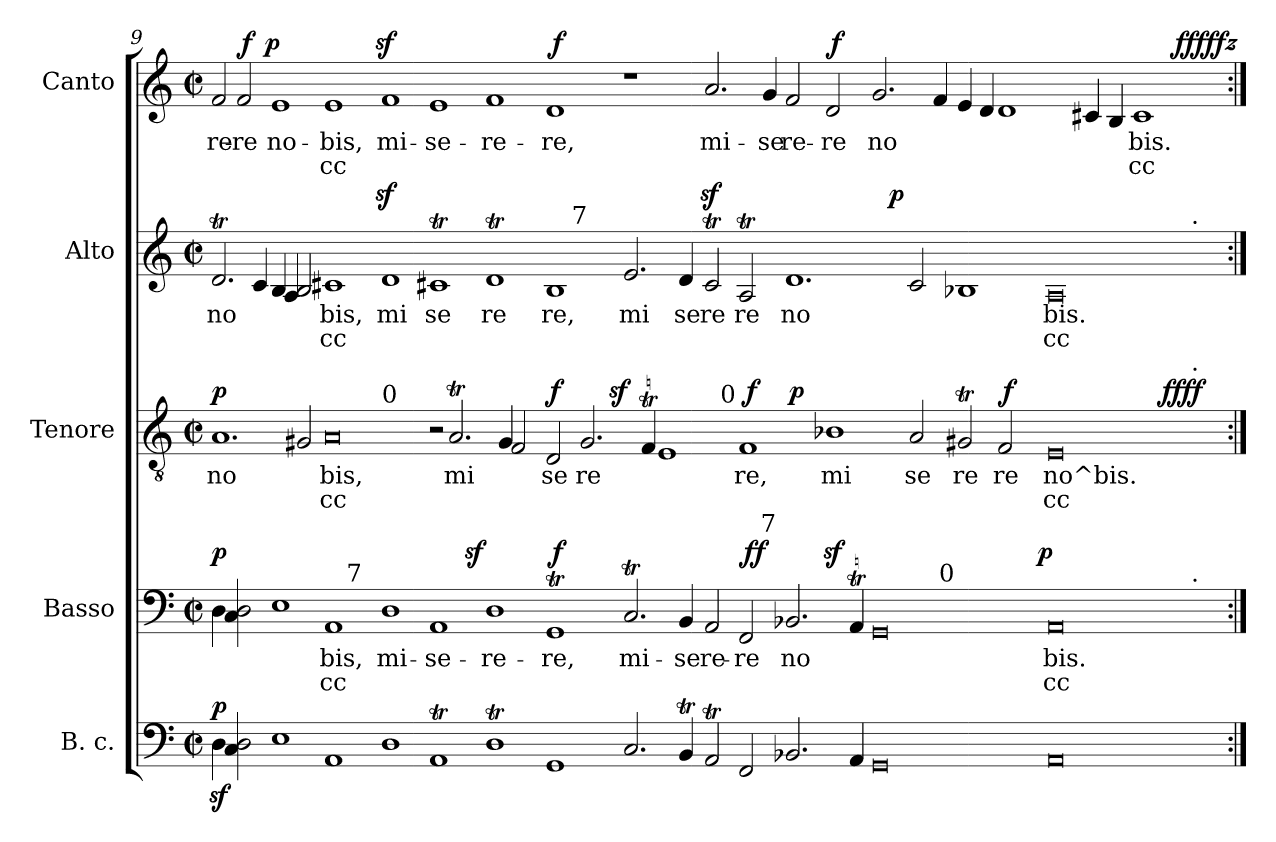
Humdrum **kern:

**kern	**dynam	**kern	**text	**text	**dynam	**kern	**text	**text	**dynam	**kern	**text	**text	**dynam	**kern	**text	**text	**dynam
*part5	*part5	*part4	*part4	*part4	*part4	*part3	*part3	*part3	*part3	*part2	*part2	*part2	*part2	*part1	*part1	*part1	*part1
*staff5	*staff5	*staff4	*staff4	*staff4	*staff4	*staff3	*staff3	*staff3	*staff3	*staff2	*staff2	*staff2	*staff2	*staff1	*staff1	*staff1	*staff1
*I"B. c.	*	*I"Basso	*	*	*	*I"Tenore	*	*	*	*I"Alto	*	*	*	*I"Canto	*	*	*
!!LO:PB:g=z
*clefF4	*	*clefF4	*	*	*	*clefGv2	*	*	*	*clefG2	*	*	*	*clefG2	*	*	*
*k[]	*	*k[]	*	*	*	*k[]	*	*	*	*k[]	*	*	*	*k[]	*	*	*
*C:	*	*C:	*	*	*	*C:	*	*	*	*C:	*	*	*	*C:	*	*	*
*M2/2	*	*M2/2	*	*	*	*M2/2	*	*	*	*M2/2	*	*	*	*M2/2	*	*	*
*met(c|)	*	*met(c|)	*	*	*	*met(c|)	*	*	*	*met(c|)	*	*	*	*met(c|)	*	*	*
=9	=9	=9	=9	=9	=9	=9	=9	=9	=9	=9	=9	=9	=9	=9	=9	=9	=9
!	!LO:DY:a	!	!LO:LY:b:cj	!LO:LY:b:cj	!LO:DY:a	!	!LO:LY:b:rj	!LO:LY:b:rj	!LO:DY:a	!	!LO:LY:b:rj	!LO:LY:b:rj	!	!	!LO:LY:b:cj	!LO:LY:b:cj	!
*	*	*^	*	*	*	*^	*	*	*	*^	*	*	*	*^	*	*	*
*	*	*	*^	*	*	*	*	*^	*	*	*	*	*^	*	*	*	*	*^	*	*	*
*	*	*	*	*^	*	*	*	*	*	*^	*	*	*	*	*	*^	*	*	*	*	*	*^	*	*	*
*	*	*	*	*	*^	*	*	*	*	*	*	*^	*	*	*	*	*	*	*^	*	*	*	*	*	*	*^	*	*	*
*	*	*	*	*	*	*^	*	*	*	*	*	*	*	*^	*	*	*	*	*	*	*	*^	*	*	*	*	*	*	*	*^	*	*	*
*	*	*	*	*	*	*	*^	*	*	*	*	*	*	*	*	*^	*	*	*	*	*	*	*	*	*	*	*	*	*	*	*	*	*	*^	*	*	*
*	*	*	*	*	*	*	*	*^	*	*	*	*	*	*	*	*	*	*^	*	*	*	*	*	*	*	*	*	*	*	*	*	*	*	*	*	*	*	*	*	*
*	*	*	*	*	*	*	*	*	*^	*	*	*	*	*	*	*	*	*	*	*^	*	*	*	*	*	*	*	*	*	*	*	*	*	*	*	*	*	*	*	*	*	*
*	*	*	*	*	*	*	*	*	*	*^	*	*	*	*	*	*	*	*	*	*	*	*	*	*	*	*	*	*	*	*	*	*	*	*	*	*	*	*	*	*	*	*	*	*
4Dz>\	p	4D\	1ryy	1ryy	1ryy	1ryy	1ryy	1ryy	1ryy	1ryy	1ryy	-	-	p	1.A	1ryy	1ryy	1ryy	1ryy	1ryy	1ryy	1ryy	1ryy	no	.	p	2.dT>/	1ryy	1ryy	1ryy	1ryy	1ryy	no	.	.	2f/	2ryy	2ryy	1ryy	1ryy	1ryy	1ryy	re-	-	.
!	!	!	!	!	!	!	!	!	!	!	!	!LO:LY:b:cj	!LO:LY:b:cj	!	!	!	!	!	!	!	!	!	!	!	!	!	!	!	!	!	!	!	!	!	!	!	!	!	!	!	!	!	!	!	!
4C/	.	4C/	.	.	.	.	.	.	.	.	.	-	-	.	.	.	.	.	.	.	.	.	.	.	.	.	.	.	.	.	.	.	.	.	.	.	.	.	.	.	.	.	.	.	.
!	!	!	!	!	!	!	!	!	!	!	!	!LO:LY:b:cj	!LO:LY:b:cj	!	!	!	!	!	!	!	!	!	!	!	!	!	!	!	!	!	!	!	!	!	!	!	!	!	!	!	!	!	!LO:LY:b:cj	!LO:LY:b:cj	!
2D\	.	2D\	.	.	.	.	.	.	.	.	.	-	-	.	.	.	.	.	.	.	.	.	.	.	.	.	.	.	.	.	.	.	.	.	.	2f/	16ryy	4ryy	.	.	.	.	re	.	.
!	!	!	!	!	!	!	!	!	!	!	!	!	!	!	!	!	!	!	!	!	!	!	!	!	!	!	!	!	!	!	!	!	!	!	!	!	!	!	!	!	!	!	!	!	!LO:DY:b
.	.	.	.	.	.	.	.	.	.	.	.	.	.	.	.	.	.	.	.	.	.	.	.	.	.	.	.	.	.	.	.	.	.	.	.	.	1ryy	.	.	.	.	.	.	.	f
!	!	!	!	!	!	!	!	!	!	!	!	!	!	!	!	!	!	!	!	!	!	!	!	!	!	!	!	!	!	!	!	!	!LO:LY:b:rj	!LO:LY:b:rj	!	!	!	!	!	!	!	!	!	!	!
.	.	.	.	.	.	.	.	.	.	.	.	.	.	.	.	.	.	.	.	.	.	.	.	.	.	.	4c/	.	.	.	.	.	.	.	.	.	.	8ryy	.	.	.	.	.	.	.
.	.	.	.	.	.	.	.	.	.	.	.	.	.	.	.	.	.	.	.	.	.	.	.	.	.	.	.	.	.	.	.	.	.	.	.	.	.	32ryy	.	.	.	.	.	.	.
!	!	!	!	!	!	!	!	!	!	!	!	!	!	!	!	!	!	!	!	!	!	!	!	!	!	!	!	!	!	!	!	!	!	!	!	!	!	!	!	!	!	!	!	!	!LO:DY:b
.	.	.	.	.	.	.	.	.	.	.	.	.	.	.	.	.	.	.	.	.	.	.	.	.	.	.	.	.	.	.	.	.	.	.	.	.	.	1ryy	.	.	.	.	.	.	p
!	!	!	!	!	!	!	!	!	!	!	!	!LO:LY:b:cj	!LO:LY:b:cj	!	!	!	!	!	!	!	!	!	!	!	!	!	!	!	!	!	!	!	!LO:LY:b:rj	!LO:LY:b:rj	!	!	!	!	!	!	!	!	!LO:LY:b:cj	!LO:LY:b:cj	!
1E	.	1E	1ryy	1ryy	1ryy	1ryy	1ryy	1ryy	1ryy	1ryy	1ryy	-	-	.	.	1ryy	1ryy	1ryy	1ryy	1ryy	1ryy	1ryy	1ryy	.	.	.	4B/	1ryy	1ryy	1ryy	1ryy	1ryy	.	.	.	1e	.	.	1ryy	1ryy	1ryy	1ryy	no-	-	.
!	!	!	!	!	!	!	!	!	!	!	!	!	!	!	!	!	!	!	!	!	!	!	!	!	!	!	!	!	!	!	!	!	!LO:LY:b:rj	!LO:LY:b:rj	!	!	!	!	!	!	!	!	!	!	!
.	.	.	.	.	.	.	.	.	.	.	.	.	.	.	.	.	.	.	.	.	.	.	.	.	.	.	4A/	.	.	.	.	.	.	.	.	.	.	.	.	.	.	.	.	.	.
!	!	!	!	!	!	!	!	!	!	!	!	!	!	!	!	!	!	!	!	!	!	!	!	!LO:LY:b:rj	!LO:LY:b:rj	!	!	!	!	!	!	!	!LO:LY:b:rj	!LO:LY:b:rj	!	!	!	!	!	!	!	!	!	!	!
.	.	.	.	.	.	.	.	.	.	.	.	.	.	.	2G#X/	.	.	.	.	.	.	.	.	.	.	.	2B/	.	.	.	.	.	.	.	.	.	.	.	.	.	.	.	.	.	.
.	.	.	.	.	.	.	.	.	.	.	.	.	.	.	.	.	.	.	.	.	.	.	.	.	.	.	.	.	.	.	.	.	.	.	.	.	1ryy	.	.	.	.	.	.	.	.
.	.	.	.	.	.	.	.	.	.	.	.	.	.	.	.	.	.	.	.	.	.	.	.	.	.	.	.	.	.	.	.	.	.	.	.	.	.	1ryy	.	.	.	.	.	.	.
!	!	!	!	!	!	!	!	!	!	!	!	!LO:LY:b:cj	!LO:LY:b:cj	!	!	!	!	!	!	!	!	!	!	!LO:LY:b:rj	!LO:LY:b:rj	!	!	!	!	!	!	!	!LO:LY:b:rj	!LO:LY:b:rj	!	!	!	!	!	!	!	!	!LO:LY:b:cj	!LO:LY:b:cj	!
1AA	.	1AA	1ryy	1ryy	1ryy	1ryy	1ryy	2ryy	1ryy	1ryy	1ryy	bis,	cc	.	0A	1ryy	1ryy	1ryy	1ryy	1ryy	1ryy	1ryy	1ryy	bis,	cc	.	1c#X	2ryy	1ryy	1ryy	1ryy	1ryy	bis,	cc	.	1e	.	.	2ryy	1ryy	1ryy	1ryy	bis,	cc	.
.	.	.	.	.	.	.	.	64ryy	.	.	.	.	.	.	.	.	.	.	.	.	.	.	.	.	.	.	.	4ryy	.	.	.	.	.	.	.	.	.	.	4ryy	.	.	.	.	.	.
!	!	!	!	!	!	!	!	!LO:TX:a:t=7	!	!	!	!	!	!	!	!	!	!	!	!	!	!	!	!	!	!	!	!	!	!	!	!	!	!	!	!	!	!	!	!	!	!	!	!	!
.	.	.	.	.	.	.	.	1ryy	.	.	.	.	.	.	.	.	.	.	.	.	.	.	.	.	.	.	.	.	.	.	.	.	.	.	.	.	.	.	.	.	.	.	.	.	.
.	.	.	.	.	.	.	.	.	.	.	.	.	.	.	.	.	.	.	.	.	.	.	.	.	.	.	.	.	.	.	.	.	.	.	.	.	1ryy	.	.	.	.	.	.	.	.
.	.	.	.	.	.	.	.	.	.	.	.	.	.	.	.	.	.	.	.	.	.	.	.	.	.	.	.	8ryy	.	.	.	.	.	.	.	.	.	.	8ryy	.	.	.	.	.	.
.	.	.	.	.	.	.	.	.	.	.	.	.	.	.	.	.	.	.	.	.	.	.	.	.	.	.	.	32.ryy	.	.	.	.	.	.	.	.	.	.	32.ryy	.	.	.	.	.	.
.	.	.	.	.	.	.	.	.	.	.	.	.	.	.	.	.	.	.	.	.	.	.	.	.	.	.	.	.	.	.	.	.	.	.	.	.	.	1ryy	.	.	.	.	.	.	.
!	!	!	!	!	!	!	!	!	!	!	!	!	!	!	!	!	!	!	!	!	!	!	!	!	!	!	!	!	!	!	!	!	!	!	!LO:DY:b	!	!	!	!	!	!	!	!	!	!LO:DY:b
.	.	.	.	.	.	.	.	.	.	.	.	.	.	.	.	.	.	.	.	.	.	.	.	.	.	.	.	1ryy	.	.	.	.	.	.	sf	.	.	.	1ryy	.	.	.	.	.	sf
!	!	!	!	!	!	!	!	!	!	!	!	!	!	!	!	!LO:TX:a:t=0	!	!	!	!	!	!	!	!	!	!	!	!	!	!	!	!	!	!	!	!	!	!	!	!	!	!	!	!	!
!	!	!	!	!	!	!	!	!	!	!	!	!LO:LY:b:cj	!LO:LY:b:cj	!	!	!	!	!	!	!	!	!	!	!	!	!	!	!	!	!	!	!	!LO:LY:b:rj	!LO:LY:b:rj	!	!	!	!	!	!	!	!	!LO:LY:b:cj	!LO:LY:b:cj	!
1D>	.	1D	1ryy	1ryy	1ryy	1ryy	1ryy	.	1ryy	1ryy	1ryy	mi-	-	.	.	1ryy	1ryy	1ryy	1ryy	1ryy	1ryy	1ryy	1ryy	.	.	.	1d>	.	1ryy	1ryy	1ryy	1ryy	mi	.	.	1f	.	.	.	1ryy	1ryy	1ryy	mi-	-	.
.	.	.	.	.	.	.	.	1ryy	.	.	.	.	.	.	.	.	.	.	.	.	.	.	.	.	.	.	.	.	.	.	.	.	.	.	.	.	.	.	.	.	.	.	.	.	.
.	.	.	.	.	.	.	.	.	.	.	.	.	.	.	.	.	.	.	.	.	.	.	.	.	.	.	.	.	.	.	.	.	.	.	.	.	1ryy	.	.	.	.	.	.	.	.
.	.	.	.	.	.	.	.	.	.	.	.	.	.	.	.	.	.	.	.	.	.	.	.	.	.	.	.	.	.	.	.	.	.	.	.	.	.	1ryy	.	.	.	.	.	.	.
.	.	.	.	.	.	.	.	.	.	.	.	.	.	.	.	.	.	.	.	.	.	.	.	.	.	.	.	1ryy	.	.	.	.	.	.	.	.	.	.	1ryy	.	.	.	.	.	.
!	!	!	!	!	!	!	!	!	!	!	!	!LO:LY:b:cj	!LO:LY:b:cj	!	!	!	!	!	!	!	!	!	!	!	!	!	!	!	!	!	!	!	!LO:LY:b:rj	!LO:LY:b:rj	!	!	!	!	!	!	!	!	!LO:LY:b:cj	!LO:LY:b:cj	!
1AAT	.	1AA	2ryy	1ryy	1ryy	1ryy	1ryy	.	1ryy	1ryy	1ryy	se-	-	.	2r	1ryy	1ryy	1ryy	1ryy	1ryy	1ryy	1ryy	1ryy	.	.	.	1c#Xt	.	1ryy	1ryy	1ryy	1ryy	se	.	.	1e	.	.	.	1ryy	1ryy	1ryy	se-	-	.
!	!	!	!	!	!	!	!	!	!	!	!	!	!	!	!	!	!	!	!	!	!	!	!	!LO:LY:b:rj	!LO:LY:b:rj	!	!	!	!	!	!	!	!	!	!	!	!	!	!	!	!	!	!	!	!
.	.	.	8ryy	.	.	.	.	.	.	.	.	.	.	.	2.AT/	.	.	.	.	.	.	.	.	mi	.	.	.	.	.	.	.	.	.	.	.	.	.	.	.	.	.	.	.	.	.
.	.	.	.	.	.	.	.	1ryy	.	.	.	.	.	.	.	.	.	.	.	.	.	.	.	.	.	.	.	.	.	.	.	.	.	.	.	.	.	.	.	.	.	.	.	.	.
.	.	.	.	.	.	.	.	.	.	.	.	.	.	.	.	.	.	.	.	.	.	.	.	.	.	.	.	.	.	.	.	.	.	.	.	.	1ryy	.	.	.	.	.	.	.	.
.	.	.	32ryy	.	.	.	.	.	.	.	.	.	.	.	.	.	.	.	.	.	.	.	.	.	.	.	.	.	.	.	.	.	.	.	.	.	.	.	.	.	.	.	.	.	.
!	!	!	!	!	!	!	!	!	!	!	!	!	!	!LO:DY:a	!	!	!	!	!	!	!	!	!	!	!	!	!	!	!	!	!	!	!	!	!	!	!	!	!	!	!	!	!	!	!
.	.	.	1ryy	.	.	.	.	.	.	.	.	.	.	sf	.	.	.	.	.	.	.	.	.	.	.	.	.	.	.	.	.	.	.	.	.	.	.	.	.	.	.	.	.	.	.
.	.	.	.	.	.	.	.	.	.	.	.	.	.	.	.	.	.	.	.	.	.	.	.	.	.	.	.	.	.	.	.	.	.	.	.	.	.	1ryy	.	.	.	.	.	.	.
.	.	.	.	.	.	.	.	.	.	.	.	.	.	.	.	.	.	.	.	.	.	.	.	.	.	.	.	1ryy	.	.	.	.	.	.	.	.	.	.	1ryy	.	.	.	.	.	.
!	!	!	!	!	!	!	!	!	!	!	!	!LO:LY:b:cj	!LO:LY:b:cj	!	!	!	!	!	!	!	!	!	!	!	!	!	!	!	!	!	!	!	!LO:LY:b:rj	!LO:LY:b:rj	!	!	!	!	!	!	!	!	!LO:LY:b:cj	!LO:LY:b:cj	!
1DT>	.	1D>	.	1ryy	1ryy	1ryy	1ryy	.	1ryy	1ryy	1ryy	re-	-	.	.	1ryy	1ryy	1ryy	1ryy	1ryy	1ryy	1ryy	1ryy	.	.	.	1dT>	.	1ryy	1ryy	1ryy	1ryy	re	.	.	1f	.	.	.	1ryy	1ryy	1ryy	re-	-	.
!	!	!	!	!	!	!	!	!	!	!	!	!	!	!	!	!	!	!	!	!	!	!	!	!LO:LY:b:rj	!LO:LY:b:rj	!	!	!	!	!	!	!	!	!	!	!	!	!	!	!	!	!	!	!	!
.	.	.	.	.	.	.	.	.	.	.	.	.	.	.	4G#>/	.	.	.	.	.	.	.	.	.	.	.	.	.	.	.	.	.	.	.	.	.	.	.	.	.	.	.	.	.	.
!	!	!	!	!	!	!	!	!	!	!	!	!	!	!	!	!	!	!	!	!	!	!	!	!LO:LY:b:rj	!LO:LY:b:rj	!	!	!	!	!	!	!	!	!	!	!	!	!	!	!	!	!	!	!	!
.	.	.	.	.	.	.	.	.	.	.	.	.	.	.	2F/	.	.	.	.	.	.	.	.	.	.	.	.	.	.	.	.	.	.	.	.	.	.	.	.	.	.	.	.	.	.
.	.	.	.	.	.	.	.	1ryy	.	.	.	.	.	.	.	.	.	.	.	.	.	.	.	.	.	.	.	.	.	.	.	.	.	.	.	.	.	.	.	.	.	.	.	.	.
.	.	.	.	.	.	.	.	.	.	.	.	.	.	.	.	.	.	.	.	.	.	.	.	.	.	.	.	.	.	.	.	.	.	.	.	.	1ryy	.	.	.	.	.	.	.	.
.	.	.	1ryy	.	.	.	.	.	.	.	.	.	.	.	.	.	.	.	.	.	.	.	.	.	.	.	.	.	.	.	.	.	.	.	.	.	.	.	.	.	.	.	.	.	.
.	.	.	.	.	.	.	.	.	.	.	.	.	.	.	.	.	.	.	.	.	.	.	.	.	.	.	.	.	.	.	.	.	.	.	.	.	.	1ryy	.	.	.	.	.	.	.
.	.	.	.	.	.	.	.	.	.	.	.	.	.	.	.	.	.	.	.	.	.	.	.	.	.	.	.	1ryy	.	.	.	.	.	.	.	.	.	.	1ryy	.	.	.	.	.	.
!	!	!	!	!	!	!	!	!	!	!	!	!LO:LY:b:cj	!LO:LY:b:cj	!	!	!	!	!	!	!	!	!	!	!LO:LY:b:rj	!LO:LY:b:rj	!	!	!	!	!	!	!	!LO:LY:b:rj	!LO:LY:b:rj	!	!	!	!	!	!	!	!	!LO:LY:b:cj	!LO:LY:b:cj	!
1GG	.	1GGT	.	16ryy	1ryy	1ryy	1ryy	.	1ryy	1ryy	1ryy	re,	.	.	2D/	32.ryy	2ryy	1ryy	1ryy	1ryy	1ryy	1ryy	1ryy	se	.	.	1B	.	1ryy	1ryy	4ryy	1ryy	re,	.	.	1d	.	.	.	16ryy	1ryy	1ryy	re,	.	.
!	!	!	!	!	!	!	!	!	!	!	!	!	!	!	!	!	!	!	!	!	!	!	!	!	!	!LO:DY:a	!	!	!	!	!	!	!	!	!	!	!	!	!	!	!	!	!	!	!
.	.	.	.	.	.	.	.	.	.	.	.	.	.	.	.	1ryy	.	.	.	.	.	.	.	.	.	f	.	.	.	.	.	.	.	.	.	.	.	.	.	.	.	.	.	.	.
!	!	!	!	!	!	!	!	!	!	!	!	!	!	!LO:DY:b	!	!	!	!	!	!	!	!	!	!	!	!	!	!	!	!	!	!	!	!	!	!	!	!	!	!	!	!	!	!	!LO:DY:b
.	.	.	.	1ryy	.	.	.	.	.	.	.	.	.	f	.	.	.	.	.	.	.	.	.	.	.	.	.	.	.	.	.	.	.	.	.	.	.	.	.	1ryy	.	.	.	.	f
.	.	.	.	.	.	.	.	.	.	.	.	.	.	.	.	.	.	.	.	.	.	.	.	.	.	.	.	.	.	.	16..ryy	.	.	.	.	.	.	.	.	.	.	.	.	.	.
!	!	!	!	!	!	!	!	!	!	!	!	!	!	!	!	!	!	!	!	!	!	!	!	!	!	!	!	!	!	!	!LO:TX:a:t=7	!	!	!	!	!	!	!	!	!	!	!	!	!	!
.	.	.	.	.	.	.	.	.	.	.	.	.	.	.	.	.	.	.	.	.	.	.	.	.	.	.	.	.	.	.	1ryy	.	.	.	.	.	.	.	.	.	.	.	.	.	.
!	!	!	!	!	!	!	!	!	!	!	!	!	!	!	!	!	!	!	!	!	!	!	!	!LO:LY:b:rj	!LO:LY:b:rj	!	!	!	!	!	!	!	!	!	!	!	!	!	!	!	!	!	!	!	!
.	.	.	.	.	.	.	.	.	.	.	.	.	.	.	2.G#>/	.	4ryy	.	.	.	.	.	.	re	.	.	.	.	.	.	.	.	.	.	.	.	.	.	.	.	.	.	.	.	.
.	.	.	.	.	.	.	.	1ryy	.	.	.	.	.	.	.	.	.	.	.	.	.	.	.	.	.	.	.	.	.	.	.	.	.	.	.	.	.	.	.	.	.	.	.	.	.
.	.	.	.	.	.	.	.	.	.	.	.	.	.	.	.	.	.	.	.	.	.	.	.	.	.	.	.	.	.	.	.	.	.	.	.	.	1ryy	.	.	.	.	.	.	.	.
.	.	.	1ryy	.	.	.	.	.	.	.	.	.	.	.	.	.	.	.	.	.	.	.	.	.	.	.	.	.	.	.	.	.	.	.	.	.	.	.	.	.	.	.	.	.	.
.	.	.	.	.	.	.	.	.	.	.	.	.	.	.	.	.	16ryy	.	.	.	.	.	.	.	.	.	.	.	.	.	.	.	.	.	.	.	.	.	.	.	.	.	.	.	.
.	.	.	.	.	.	.	.	.	.	.	.	.	.	.	.	.	64ryy	.	.	.	.	.	.	.	.	.	.	.	.	.	.	.	.	.	.	.	.	.	.	.	.	.	.	.	.
!	!	!	!	!	!	!	!	!	!	!	!	!	!	!	!	!	!	!	!	!	!	!	!	!	!	!LO:DY:a	!	!	!	!	!	!	!	!	!	!	!	!	!	!	!	!	!	!	!
.	.	.	.	.	.	.	.	.	.	.	.	.	.	.	.	.	1ryy	.	.	.	.	.	.	.	.	sf	.	.	.	.	.	.	.	.	.	.	.	.	.	.	.	.	.	.	.
.	.	.	.	.	.	.	.	.	.	.	.	.	.	.	.	.	.	.	.	.	.	.	.	.	.	.	.	.	.	.	.	.	.	.	.	.	.	1ryy	.	.	.	.	.	.	.
.	.	.	.	.	.	.	.	.	.	.	.	.	.	.	.	.	.	.	.	.	.	.	.	.	.	.	.	1ryy	.	.	.	.	.	.	.	.	.	.	1ryy	.	.	.	.	.	.
!	!	!	!	!	!	!	!	!	!	!	!	!LO:LY:b:cj	!LO:LY:b:cj	!	!	!	!	!	!	!	!	!	!	!	!	!	!	!	!	!	!	!	!LO:LY:b:rj	!LO:LY:b:rj	!	!	!	!	!	!	!	!	!	!	!
2.C>/	.	2.CT>/	.	.	1ryy	1ryy	1ryy	.	1ryy	1ryy	1ryy	mi-	-	.	.	.	.	1ryy	1ryy	1ryy	1ryy	1ryy	1ryy	.	.	.	2.e/	.	2ryy	1ryy	.	1ryy	mi	.	.	1r	.	.	.	.	1ryy	1ryy	.	.	.
.	.	.	.	.	.	.	.	.	.	.	.	.	.	.	.	1ryy	.	.	.	.	.	.	.	.	.	.	.	.	.	.	.	.	.	.	.	.	.	.	.	.	.	.	.	.	.
.	.	.	.	1ryy	.	.	.	.	.	.	.	.	.	.	.	.	.	.	.	.	.	.	.	.	.	.	.	.	.	.	.	.	.	.	.	.	.	.	.	1ryy	.	.	.	.	.
!	!	!	!	!	!	!	!	!	!	!	!	!	!	!	!	!	!	!	!	!	!	!	!	!LO:LY:b:rj	!LO:LY:b:rj	!	!	!	!	!	!	!	!	!	!	!	!	!	!	!	!	!	!	!	!
.	.	.	.	.	.	.	.	.	.	.	.	.	.	.	4FT/	.	.	.	.	.	.	.	.	.	.	.	.	.	.	.	.	.	.	.	.	.	.	.	.	.	.	.	.	.	.
.	.	.	.	.	.	.	.	.	.	.	.	.	.	.	.	.	.	.	.	.	.	.	.	.	.	.	.	.	.	.	1ryy	.	.	.	.	.	.	.	.	.	.	.	.	.	.
!	!	!	!	!	!	!	!	!	!	!	!	!	!	!	!	!	!	!	!	!	!	!	!	!LO:LY:b:rj	!LO:LY:b:rj	!	!	!	!	!	!	!	!	!	!	!	!	!	!	!	!	!	!	!	!
.	.	.	.	.	.	.	.	.	.	.	.	.	.	.	1E	.	.	.	.	.	.	.	.	.	.	.	.	.	4ryy	.	.	.	.	.	.	.	.	.	.	.	.	.	.	.	.
.	.	.	.	.	.	.	.	1ryy	.	.	.	.	.	.	.	.	.	.	.	.	.	.	.	.	.	.	.	.	.	.	.	.	.	.	.	.	.	.	.	.	.	.	.	.	.
.	.	.	.	.	.	.	.	.	.	.	.	.	.	.	.	.	.	.	.	.	.	.	.	.	.	.	.	.	.	.	.	.	.	.	.	.	1ryy	.	.	.	.	.	.	.	.
.	.	.	1ryy	.	.	.	.	.	.	.	.	.	.	.	.	.	.	.	.	.	.	.	.	.	.	.	.	.	.	.	.	.	.	.	.	.	.	.	.	.	.	.	.	.	.
!	!	!	!	!	!	!	!	!	!	!	!	!LO:LY:b:cj	!LO:LY:b:cj	!	!	!	!	!	!	!	!	!	!	!	!	!	!	!	!	!	!	!	!LO:LY:b:rj	!LO:LY:b:rj	!	!	!	!	!	!	!	!	!	!	!
4BBt/	.	4BB/	.	.	.	.	.	.	.	.	.	se-	-	.	.	.	.	.	.	.	.	.	.	.	.	.	4d/	.	8ryy	.	.	.	se	.	.	.	.	.	.	.	.	.	.	.	.
.	.	.	.	.	.	.	.	.	.	.	.	.	.	.	.	.	1ryy	.	.	.	.	.	.	.	.	.	.	.	.	.	.	.	.	.	.	.	.	.	.	.	.	.	.	.	.
.	.	.	.	.	.	.	.	.	.	.	.	.	.	.	.	.	.	.	.	.	.	.	.	.	.	.	.	.	16ryy	.	.	.	.	.	.	.	.	.	.	.	.	.	.	.	.
.	.	.	.	.	.	.	.	.	.	.	.	.	.	.	.	.	.	.	.	.	.	.	.	.	.	.	.	.	.	.	.	.	.	.	.	.	.	1ryy	.	.	.	.	.	.	.
.	.	.	.	.	.	.	.	.	.	.	.	.	.	.	.	.	.	.	.	.	.	.	.	.	.	.	.	1ryy	.	.	.	.	.	.	.	.	.	.	1ryy	.	.	.	.	.	.
.	.	.	.	.	.	.	.	.	.	.	.	.	.	.	.	.	.	.	.	.	.	.	.	.	.	.	.	.	64ryy	.	.	.	.	.	.	.	.	.	.	.	.	.	.	.	.
!	!	!	!	!	!	!	!	!	!	!	!	!	!	!	!	!	!	!	!	!	!	!	!	!	!	!	!	!	!	!	!	!	!	!	!LO:DY:a	!	!	!	!	!	!	!	!	!	!
.	.	.	.	.	.	.	.	.	.	.	.	.	.	.	.	.	.	.	.	.	.	.	.	.	.	.	.	.	1ryy	.	.	.	.	.	sf	.	.	.	.	.	.	.	.	.	.
!	!	!	!	!	!	!	!	!	!	!	!	!LO:LY:b:cj	!LO:LY:b:cj	!	!	!	!	!	!	!	!	!	!	!	!	!	!	!	!	!	!	!	!LO:LY:b:rj	!LO:LY:b:rj	!	!	!	!	!	!	!	!	!LO:LY:b:cj	!LO:LY:b:cj	!
2AAT>/	.	2AA/	.	.	2ryy	1ryy	1ryy	.	2ryy	1ryy	1ryy	re-	-	.	.	.	.	2ryy	1ryy	1ryy	1ryy	8.ryy	1ryy	.	.	.	2c#t>/	.	.	1ryy	.	1ryy	re	.	.	2.a/	.	.	.	.	1ryy	1ryy	mi-	-	.
.	.	.	.	.	.	.	.	.	.	.	.	.	.	.	.	1ryy	.	.	.	.	.	.	.	.	.	.	.	.	.	.	.	.	.	.	.	.	.	.	.	.	.	.	.	.	.
.	.	.	.	1ryy	.	.	.	.	.	.	.	.	.	.	.	.	.	.	.	.	.	.	.	.	.	.	.	.	.	.	.	.	.	.	.	.	.	.	.	1ryy	.	.	.	.	.
!	!	!	!	!	!	!	!	!	!	!	!	!	!	!	!	!	!	!	!	!	!	!LO:TX:a:t=0	!	!	!	!	!	!	!	!	!	!	!	!	!	!	!	!	!	!	!	!	!	!	!
.	.	.	.	.	.	.	.	.	.	.	.	.	.	.	.	.	.	.	.	.	.	1ryy	.	.	.	.	.	.	.	.	.	.	.	.	.	.	.	.	.	.	.	.	.	.	.
.	.	.	.	.	.	.	.	.	.	.	.	.	.	.	.	.	.	.	.	.	.	.	.	.	.	.	.	.	.	.	1ryy	.	.	.	.	.	.	.	.	.	.	.	.	.	.
!	!	!	!	!	!	!	!	!	!	!	!	!LO:LY:b:cj	!LO:LY:b:cj	!	!	!	!	!	!	!	!	!	!	!LO:LY:b:rj	!LO:LY:b:rj	!	!	!	!	!	!	!	!LO:LY:b:rj	!LO:LY:b:rj	!	!	!	!	!	!	!	!	!	!	!
2FF/	.	2FF/	.	.	32.ryy	.	.	.	8...ryy	.	.	re	.	.	1F	.	.	16ryy	.	.	.	.	.	re,	.	.	2AT/	.	.	.	.	.	re	.	.	.	.	.	.	.	.	.	.	.	.
.	.	.	.	.	.	.	.	1ryy	.	.	.	.	.	.	.	.	.	.	.	.	.	.	.	.	.	.	.	.	.	.	.	.	.	.	.	.	.	.	.	.	.	.	.	.	.
!	!	!	!	!	!	!	!	!	!	!	!	!	!	!LO:DY:a	!	!	!	!	!	!	!	!	!	!	!	!	!	!	!	!	!	!	!	!	!	!	!	!	!	!	!	!	!	!	!
!	!	!	!	!	!	!	!	!	!	!	!	!	!	!LO:DY:n=1:b	!	!	!	!	!	!	!	!	!	!	!	!	!	!	!	!	!	!	!	!	!	!	!	!	!	!	!	!	!	!	!
.	.	.	.	.	1ryy	.	.	.	.	.	.	.	.	f f	.	.	.	.	.	.	.	.	.	.	.	.	.	.	.	.	.	.	.	.	.	.	.	.	.	.	.	.	.	.	.
!	!	!	!	!	!	!	!	!	!	!	!	!	!	!	!	!	!	!	!	!	!	!	!	!	!	!LO:DY:a	!	!	!	!	!	!	!	!	!	!	!	!	!	!	!	!	!	!	!
.	.	.	.	.	.	.	.	.	.	.	.	.	.	.	.	.	.	1ryy	.	.	.	.	.	.	.	f	.	.	.	.	.	.	.	.	.	.	1ryy	.	.	.	.	.	.	.	.
.	.	.	1ryy	.	.	.	.	.	.	.	.	.	.	.	.	.	.	.	.	.	.	.	.	.	.	.	.	.	.	.	.	.	.	.	.	.	.	.	.	.	.	.	.	.	.
!	!	!	!	!	!	!	!	!	!LO:TX:a:t=7	!	!	!	!	!	!	!	!	!	!	!	!	!	!	!	!	!	!	!	!	!	!	!	!	!	!	!	!	!	!	!	!	!	!	!	!
.	.	.	.	.	.	.	.	.	1ryy	.	.	.	.	.	.	.	.	.	.	.	.	.	.	.	.	.	.	.	.	.	.	.	.	.	.	.	.	.	.	.	.	.	.	.	.
!	!	!	!	!	!	!	!	!	!	!	!	!	!	!	!	!	!	!	!	!	!	!	!	!	!	!	!	!	!	!	!	!	!	!	!	!	!	!	!	!	!	!	!LO:LY:b:cj	!LO:LY:b:cj	!
.	.	.	.	.	.	.	.	.	.	.	.	.	.	.	.	.	.	.	.	.	.	.	.	.	.	.	.	.	.	.	.	.	.	.	.	4g/	.	.	.	.	.	.	se-	-	.
.	.	.	.	.	.	.	.	.	.	.	.	.	.	.	.	.	1ryy	.	.	.	.	.	.	.	.	.	.	.	.	.	.	.	.	.	.	.	.	.	.	.	.	.	.	.	.
.	.	.	.	.	.	.	.	.	.	.	.	.	.	.	.	.	.	.	.	.	.	.	.	.	.	.	.	.	.	.	.	.	.	.	.	.	.	1ryy	.	.	.	.	.	.	.
.	.	.	.	.	.	.	.	.	.	.	.	.	.	.	.	.	.	.	.	.	.	.	.	.	.	.	.	1ryy	.	.	.	.	.	.	.	.	.	.	1ryy	.	.	.	.	.	.
.	.	.	.	.	.	.	.	.	.	.	.	.	.	.	.	.	.	.	.	.	.	.	.	.	.	.	.	.	1ryy	.	.	.	.	.	.	.	.	.	.	.	.	.	.	.	.
!	!	!	!	!	!	!	!	!	!	!	!	!LO:LY:b:cj	!LO:LY:b:cj	!	!	!	!	!	!	!	!	!	!	!	!	!	!	!	!	!	!	!	!LO:LY:b:rj	!LO:LY:b:rj	!	!	!	!	!	!	!	!	!LO:LY:b:cj	!LO:LY:b:cj	!
2.BB-X/	.	2.BB-X/	.	.	.	4ryy	1ryy	.	.	1ryy	1ryy	no-	-	.	.	.	.	.	32ryy	1ryy	1ryy	.	1ryy	.	.	.	1.d>	.	.	1ryy	.	1ryy	no	.	.	2f/	.	.	.	.	2ryy	1ryy	re-	-	.
!	!	!	!	!	!	!	!	!	!	!	!	!	!	!	!	!	!	!	!	!	!	!	!	!	!	!LO:DY:a	!	!	!	!	!	!	!	!	!	!	!	!	!	!	!	!	!	!	!
.	.	.	.	.	.	.	.	.	.	.	.	.	.	.	.	.	.	.	1ryy	.	.	.	.	.	.	p	.	.	.	.	.	.	.	.	.	.	.	.	.	.	.	.	.	.	.
.	.	.	.	.	.	.	.	.	.	.	.	.	.	.	.	1ryy	.	.	.	.	.	.	.	.	.	.	.	.	.	.	.	.	.	.	.	.	.	.	.	.	.	.	.	.	.
.	.	.	.	1ryy	.	.	.	.	.	.	.	.	.	.	.	.	.	.	.	.	.	.	.	.	.	.	.	.	.	.	.	.	.	.	.	.	.	.	.	1ryy	.	.	.	.	.
.	.	.	.	.	.	.	.	.	.	.	.	.	.	.	.	.	.	.	.	.	.	1ryy	.	.	.	.	.	.	.	.	.	.	.	.	.	.	.	.	.	.	.	.	.	.	.
.	.	.	.	.	.	8...ryy	.	.	.	.	.	.	.	.	.	.	.	.	.	.	.	.	.	.	.	.	.	.	.	.	.	.	.	.	.	.	.	.	.	.	.	.	.	.	.
.	.	.	.	.	.	.	.	.	.	.	.	.	.	.	.	.	.	.	.	.	.	.	.	.	.	.	.	.	.	.	1ryy	.	.	.	.	.	.	.	.	.	.	.	.	.	.
!	!	!	!	!	!	!	!	!	!	!	!	!	!	!LO:DY:n=2:a	!	!	!	!	!	!	!	!	!	!	!	!	!	!	!	!	!	!	!	!	!	!	!	!	!	!	!	!	!	!	!
.	.	.	.	.	.	1ryy	.	.	.	.	.	.	.	sf	.	.	.	.	.	.	.	.	.	.	.	.	.	.	.	.	.	.	.	.	.	.	.	.	.	.	.	.	.	.	.
!	!	!	!	!	!	!	!	!	!	!	!	!	!	!	!	!	!	!	!	!	!	!	!	!LO:LY:b:rj	!LO:LY:b:rj	!	!	!	!	!	!	!	!	!	!	!	!	!	!	!	!	!	!LO:LY:b:cj	!LO:LY:b:cj	!
.	.	.	.	.	.	.	.	.	.	.	.	.	.	.	1B-X	.	.	.	.	.	.	.	.	mi	.	.	.	.	.	.	.	.	.	.	.	2d/	.	.	.	.	32.ryy	.	re	.	.
.	.	.	.	.	.	.	.	1ryy	.	.	.	.	.	.	.	.	.	.	.	.	.	.	.	.	.	.	.	.	.	.	.	.	.	.	.	.	.	.	.	.	.	.	.	.	.
!	!	!	!	!	!	!	!	!	!	!	!	!	!	!	!	!	!	!	!	!	!	!	!	!	!	!	!	!	!	!	!	!	!	!	!	!	!	!	!	!	!	!	!	!	!LO:DY:b
.	.	.	.	.	1ryy	.	.	.	.	.	.	.	.	.	.	.	.	.	.	.	.	.	.	.	.	.	.	.	.	.	.	.	.	.	.	.	.	.	.	.	1ryy	.	.	.	f
.	.	.	.	.	.	.	.	.	.	.	.	.	.	.	.	.	.	1ryy	.	.	.	.	.	.	.	.	.	.	.	.	.	.	.	.	.	.	1ryy	.	.	.	.	.	.	.	.
.	.	.	1ryy	.	.	.	.	.	.	.	.	.	.	.	.	.	.	.	.	.	.	.	.	.	.	.	.	.	.	.	.	.	.	.	.	.	.	.	.	.	.	.	.	.	.
.	.	.	.	.	.	.	.	.	1ryy	.	.	.	.	.	.	.	.	.	.	.	.	.	.	.	.	.	.	.	.	.	.	.	.	.	.	.	.	.	.	.	.	.	.	.	.
!	!	!	!	!	!	!	!	!	!	!	!	!LO:LY:b:cj	!LO:LY:b:cj	!	!	!	!	!	!	!	!	!	!	!	!	!	!	!	!	!	!	!	!	!	!	!	!	!	!	!	!	!	!	!	!
4AA/	.	4AAT>/	.	.	.	.	.	.	.	.	.	-	-	.	.	.	.	.	.	.	.	.	.	.	.	.	.	.	.	.	.	.	.	.	.	.	.	.	.	.	.	.	.	.	.
.	.	.	.	.	.	.	.	.	.	.	.	.	.	.	.	.	1ryy	.	.	.	.	.	.	.	.	.	.	.	.	.	.	.	.	.	.	.	.	.	.	.	.	.	.	.	.
.	.	.	.	.	.	.	.	.	.	.	.	.	.	.	.	.	.	.	.	.	.	.	.	.	.	.	.	.	.	.	.	.	.	.	.	.	.	1ryy	.	.	.	.	.	.	.
.	.	.	.	.	.	.	.	.	.	.	.	.	.	.	.	.	.	.	.	.	.	.	.	.	.	.	.	1ryy	.	.	.	.	.	.	.	.	.	.	1ryy	.	.	.	.	.	.
.	.	.	.	.	.	.	.	.	.	.	.	.	.	.	.	.	.	.	.	.	.	.	.	.	.	.	.	.	1ryy	.	.	.	.	.	.	.	.	.	.	.	.	.	.	.	.
!	!	!	!	!	!	!	!	!	!	!	!	!LO:LY:b:cj	!LO:LY:b:cj	!	!	!	!	!	!	!	!	!	!	!	!	!	!	!	!	!	!	!	!	!	!	!	!	!	!	!	!	!	!LO:LY:b:cj	!LO:LY:b:cj	!
0GG	.	0GG	.	.	.	.	1ryy	.	.	2ryy	1ryy	-	-	.	.	.	.	.	.	1ryy	1ryy	.	1ryy	.	.	.	.	.	.	8.ryy	.	1ryy	.	.	.	2.g/	.	.	.	.	.	1ryy	no-	-	.
.	.	.	.	.	.	.	.	.	.	.	.	.	.	.	.	.	.	.	1ryy	.	.	.	.	.	.	.	.	.	.	.	.	.	.	.	.	.	.	.	.	.	.	.	.	.	.
.	.	.	.	.	.	.	.	.	.	.	.	.	.	.	.	1ryy	.	.	.	.	.	.	.	.	.	.	.	.	.	.	.	.	.	.	.	.	.	.	.	.	.	.	.	.	.
.	.	.	.	1ryy	.	.	.	.	.	.	.	.	.	.	.	.	.	.	.	.	.	.	.	.	.	.	.	.	.	.	.	.	.	.	.	.	.	.	.	1ryy	.	.	.	.	.
!	!	!	!	!	!	!	!	!	!	!	!	!	!	!	!	!	!	!	!	!	!	!	!	!	!	!	!	!	!	!	!	!	!	!	!LO:DY:a	!	!	!	!	!	!	!	!	!	!
.	.	.	.	.	.	.	.	.	.	.	.	.	.	.	.	.	.	.	.	.	.	1ryy	.	.	.	.	.	.	.	1ryy	.	.	.	.	p	.	.	.	.	.	.	.	.	.	.
.	.	.	.	.	.	.	.	.	.	.	.	.	.	.	.	.	.	.	.	.	.	.	.	.	.	.	.	.	.	.	1ryy	.	.	.	.	.	.	.	.	.	.	.	.	.	.
.	.	.	.	.	.	1ryy	.	.	.	.	.	.	.	.	.	.	.	.	.	.	.	.	.	.	.	.	.	.	.	.	.	.	.	.	.	.	.	.	.	.	.	.	.	.	.
!	!	!	!	!	!	!	!	!	!	!	!	!	!	!	!	!	!	!	!	!	!	!	!	!LO:LY:b:rj	!LO:LY:b:rj	!	!	!	!	!	!	!	!LO:LY:b:rj	!LO:LY:b:rj	!	!	!	!	!	!	!	!	!	!	!
.	.	.	.	.	.	.	.	.	.	4ryy	.	.	.	.	2A/	.	.	.	.	.	.	.	.	se	.	.	2c#/	.	.	.	.	.	.	.	.	.	.	.	.	.	.	.	.	.	.
.	.	.	.	.	.	.	.	1ryy	.	.	.	.	.	.	.	.	.	.	.	.	.	.	.	.	.	.	.	.	.	.	.	.	.	.	.	.	.	.	.	.	.	.	.	.	.
.	.	.	.	.	1ryy	.	.	.	.	.	.	.	.	.	.	.	.	.	.	.	.	.	.	.	.	.	.	.	.	.	.	.	.	.	.	.	.	.	.	.	1ryy	.	.	.	.
.	.	.	.	.	.	.	.	.	.	.	.	.	.	.	.	.	.	1ryy	.	.	.	.	.	.	.	.	.	.	.	.	.	.	.	.	.	.	1ryy	.	.	.	.	.	.	.	.
.	.	.	1ryy	.	.	.	.	.	.	.	.	.	.	.	.	.	.	.	.	.	.	.	.	.	.	.	.	.	.	.	.	.	.	.	.	.	.	.	.	.	.	.	.	.	.
.	.	.	.	.	.	.	.	.	1ryy	.	.	.	.	.	.	.	.	.	.	.	.	.	.	.	.	.	.	.	.	.	.	.	.	.	.	.	.	.	.	.	.	.	.	.	.
!	!	!	!	!	!	!	!	!	!	!	!	!	!	!	!	!	!	!	!	!	!	!	!	!	!	!	!	!	!	!	!	!	!	!	!	!	!	!	!	!	!	!	!LO:LY:b:cj	!LO:LY:b:cj	!
.	.	.	.	.	.	.	.	.	.	16ryy	.	.	.	.	.	.	.	.	.	.	.	.	.	.	.	.	.	.	.	.	.	.	.	.	.	4f/	.	.	.	.	.	.	-	-	.
!	!	!	!	!	!	!	!	!	!	!LO:TX:a:t=0	!	!	!	!	!	!	!	!	!	!	!	!	!	!	!	!	!	!	!	!	!	!	!	!	!	!	!	!	!	!	!	!	!	!	!
.	.	.	.	.	.	.	.	.	.	1ryy	.	.	.	.	.	.	.	.	.	.	.	.	.	.	.	.	.	.	.	.	.	.	.	.	.	.	.	.	.	.	.	.	.	.	.
.	.	.	.	.	.	.	.	.	.	.	.	.	.	.	.	.	1ryy	.	.	.	.	.	.	.	.	.	.	.	.	.	.	.	.	.	.	.	.	.	.	.	.	.	.	.	.
.	.	.	.	.	.	.	.	.	.	.	.	.	.	.	.	.	.	.	.	.	.	.	.	.	.	.	.	.	.	.	.	.	.	.	.	.	.	1ryy	.	.	.	.	.	.	.
.	.	.	.	.	.	.	.	.	.	.	.	.	.	.	.	.	.	.	.	.	.	.	.	.	.	.	.	1ryy	.	.	.	.	.	.	.	.	.	.	1ryy	.	.	.	.	.	.
.	.	.	.	.	.	.	.	.	.	.	.	.	.	.	.	.	.	.	.	.	.	.	.	.	.	.	.	.	1ryy	.	.	.	.	.	.	.	.	.	.	.	.	.	.	.	.
!	!	!	!	!	!	!	!	!	!	!	!	!	!	!	!	!	!	!	!	!	!	!	!	!LO:LY:b:rj	!LO:LY:b:rj	!	!	!	!	!	!	!	!LO:LY:b:rj	!LO:LY:b:rj	!	!	!	!	!	!	!	!	!LO:LY:b:cj	!LO:LY:b:cj	!
.	.	.	.	.	.	.	2ryy	.	.	.	1ryy	.	.	.	2G#t/	.	.	.	.	2ryy	1ryy	.	1ryy	re	.	.	1B-X	.	.	.	.	1ryy	.	.	.	4e/	.	.	.	.	.	1ryy	-	-	.
.	.	.	.	.	.	.	.	.	.	.	.	.	.	.	.	.	.	.	1ryy	.	.	.	.	.	.	.	.	.	.	.	.	.	.	.	.	.	.	.	.	.	.	.	.	.	.
.	.	.	.	.	.	.	.	.	.	.	.	.	.	.	.	1ryy	.	.	.	.	.	.	.	.	.	.	.	.	.	.	.	.	.	.	.	.	.	.	.	.	.	.	.	.	.
.	.	.	.	1ryy	.	.	.	.	.	.	.	.	.	.	.	.	.	.	.	.	.	.	.	.	.	.	.	.	.	.	.	.	.	.	.	.	.	.	.	1ryy	.	.	.	.	.
.	.	.	.	.	.	.	.	.	.	.	.	.	.	.	.	.	.	.	.	.	.	1ryy	.	.	.	.	.	.	.	1ryy	.	.	.	.	.	.	.	.	.	.	.	.	.	.	.
!	!	!	!	!	!	!	!	!	!	!	!	!	!	!	!	!	!	!	!	!	!	!	!	!	!	!	!	!	!	!	!	!	!	!	!	!	!	!	!	!	!	!	!LO:LY:b:cj	!LO:LY:b:cj	!
.	.	.	.	.	.	.	.	.	.	.	.	.	.	.	.	.	.	.	.	.	.	.	.	.	.	.	.	.	.	.	.	.	.	.	.	4d/	.	.	.	.	.	.	-	-	.
.	.	.	.	.	.	.	.	.	.	.	.	.	.	.	.	.	.	.	.	.	.	.	.	.	.	.	.	.	.	.	1ryy	.	.	.	.	.	.	.	.	.	.	.	.	.	.
.	.	.	.	.	.	1ryy	.	.	.	.	.	.	.	.	.	.	.	.	.	.	.	.	.	.	.	.	.	.	.	.	.	.	.	.	.	.	.	.	.	.	.	.	.	.	.
!	!	!	!	!	!	!	!	!	!	!	!	!	!	!	!	!	!	!	!	!	!	!	!	!LO:LY:b:rj	!LO:LY:b:rj	!	!	!	!	!	!	!	!	!	!	!	!	!	!	!	!	!	!LO:LY:b:cj	!LO:LY:b:cj	!
.	.	.	.	.	.	.	4ryy	.	.	.	.	.	.	.	2F/	.	.	.	.	32.ryy	.	.	.	re	.	.	.	.	.	.	.	.	.	.	.	1d	.	.	.	.	.	.	-	-	.
.	.	.	.	.	.	.	.	1ryy	.	.	.	.	.	.	.	.	.	.	.	.	.	.	.	.	.	.	.	.	.	.	.	.	.	.	.	.	.	.	.	.	.	.	.	.	.
!	!	!	!	!	!	!	!	!	!	!	!	!	!	!	!	!	!	!	!	!	!	!	!	!	!	!LO:DY:b	!	!	!	!	!	!	!	!	!	!	!	!	!	!	!	!	!	!	!
.	.	.	.	.	1ryy	.	.	.	.	.	.	.	.	.	.	.	.	.	.	1ryy	.	.	.	.	.	f	.	.	.	.	.	.	.	.	.	.	.	.	.	.	1ryy	.	.	.	.
.	.	.	.	.	.	.	.	.	.	.	.	.	.	.	.	.	.	1ryy	.	.	.	.	.	.	.	.	.	.	.	.	.	.	.	.	.	.	1ryy	.	.	.	.	.	.	.	.
.	.	.	1ryy	.	.	.	.	.	.	.	.	.	.	.	.	.	.	.	.	.	.	.	.	.	.	.	.	.	.	.	.	.	.	.	.	.	.	.	.	.	.	.	.	.	.
.	.	.	.	.	.	.	.	.	1ryy	.	.	.	.	.	.	.	.	.	.	.	.	.	.	.	.	.	.	.	.	.	.	.	.	.	.	.	.	.	.	.	.	.	.	.	.
.	.	.	.	.	.	.	8ryy	.	.	.	.	.	.	.	.	.	.	.	.	.	.	.	.	.	.	.	.	.	.	.	.	.	.	.	.	.	.	.	.	.	.	.	.	.	.
.	.	.	.	.	.	.	.	.	.	1ryy	.	.	.	.	.	.	.	.	.	.	.	.	.	.	.	.	.	.	.	.	.	.	.	.	.	.	.	.	.	.	.	.	.	.	.
.	.	.	.	.	.	.	.	.	.	.	.	.	.	.	.	.	1ryy	.	.	.	.	.	.	.	.	.	.	.	.	.	.	.	.	.	.	.	.	.	.	.	.	.	.	.	.
.	.	.	.	.	.	.	32ryy	.	.	.	.	.	.	.	.	.	.	.	.	.	.	.	.	.	.	.	.	.	.	.	.	.	.	.	.	.	.	.	.	.	.	.	.	.	.
!	!	!	!	!	!	!	!	!	!	!	!	!	!	!LO:DY:n=3:a	!	!	!	!	!	!	!	!	!	!	!	!	!	!	!	!	!	!	!	!	!	!	!	!	!	!	!	!	!	!	!
.	.	.	.	.	.	.	1ryy	.	.	.	.	.	.	p	.	.	.	.	.	.	.	.	.	.	.	.	.	.	.	.	.	.	.	.	.	.	.	1ryy	.	.	.	.	.	.	.
.	.	.	.	.	.	.	.	.	.	.	.	.	.	.	.	.	.	.	.	.	.	.	.	.	.	.	.	1ryy	.	.	.	.	.	.	.	.	.	.	1ryy	.	.	.	.	.	.
.	.	.	.	.	.	.	.	.	.	.	.	.	.	.	.	.	.	.	.	.	.	.	.	.	.	.	.	.	1ryy	.	.	.	.	.	.	.	.	.	.	.	.	.	.	.	.
!	!	!	!	!	!	!	!	!	!	!	!	!LO:LY:b:cj	!LO:LY:b:cj	!	!	!	!	!	!	!	!	!	!	!LO:LY:b:rj	!LO:LY:b:rj	!	!	!	!	!	!	!	!LO:LY:b:rj	!LO:LY:b:rj	!	!	!	!	!	!	!	!	!	!	!
0AA	.	0AA	.	.	.	.	.	.	.	.	1ryy	bis.	cc	.	0E	.	.	.	.	.	1ryy	.	1ryy	no^bis.	cc	.	0A	.	.	.	.	1ryy	bis.	cc	.	.	.	.	.	.	.	1ryy	.	.	.
.	.	.	.	.	.	.	.	.	.	.	.	.	.	.	.	.	.	.	1ryy	.	.	.	.	.	.	.	.	.	.	.	.	.	.	.	.	.	.	.	.	.	.	.	.	.	.
.	.	.	.	.	.	.	.	.	.	.	.	.	.	.	.	1ryy	.	.	.	.	.	.	.	.	.	.	.	.	.	.	.	.	.	.	.	.	.	.	.	.	.	.	.	.	.
.	.	.	.	1ryy	.	.	.	.	.	.	.	.	.	.	.	.	.	.	.	.	.	.	.	.	.	.	.	.	.	.	.	.	.	.	.	.	.	.	.	1ryy	.	.	.	.	.
.	.	.	.	.	.	.	.	.	.	.	.	.	.	.	.	.	.	.	.	.	.	1ryy	.	.	.	.	.	.	.	1ryy	.	.	.	.	.	.	.	.	.	.	.	.	.	.	.
.	.	.	.	.	.	.	.	.	.	.	.	.	.	.	.	.	.	.	.	.	.	.	.	.	.	.	.	.	.	.	1ryy	.	.	.	.	.	.	.	.	.	.	.	.	.	.
.	.	.	.	.	.	1ryy	.	.	.	.	.	.	.	.	.	.	.	.	.	.	.	.	.	.	.	.	.	.	.	.	.	.	.	.	.	.	.	.	.	.	.	.	.	.	.
!	!	!	!	!	!	!	!	!	!	!	!	!	!	!	!	!	!	!	!	!	!	!	!	!	!	!	!	!	!	!	!	!	!	!	!	!	!	!	!	!	!	!	!LO:LY:b:cj	!LO:LY:b:cj	!
.	.	.	.	.	.	.	.	.	.	.	.	.	.	.	.	.	.	.	.	.	.	.	.	.	.	.	.	.	.	.	.	.	.	.	.	4c#X/	.	.	.	.	.	.	-	-	.
.	.	.	.	.	.	.	.	1ryy	.	.	.	.	.	.	.	.	.	.	.	.	.	.	.	.	.	.	.	.	.	.	.	.	.	.	.	.	.	.	.	.	.	.	.	.	.
.	.	.	.	.	1ryy	.	.	.	.	.	.	.	.	.	.	.	.	.	.	1ryy	.	.	.	.	.	.	.	.	.	.	.	.	.	.	.	.	.	.	.	.	1ryy	.	.	.	.
.	.	.	.	.	.	.	.	.	.	.	.	.	.	.	.	.	.	1ryy	.	.	.	.	.	.	.	.	.	.	.	.	.	.	.	.	.	.	1ryy	.	.	.	.	.	.	.	.
.	.	.	1ryy	.	.	.	.	.	.	.	.	.	.	.	.	.	.	.	.	.	.	.	.	.	.	.	.	.	.	.	.	.	.	.	.	.	.	.	.	.	.	.	.	.	.
.	.	.	.	.	.	.	.	.	1ryy	.	.	.	.	.	.	.	.	.	.	.	.	.	.	.	.	.	.	.	.	.	.	.	.	.	.	.	.	.	.	.	.	.	.	.	.
!	!	!	!	!	!	!	!	!	!	!	!	!	!	!	!	!	!	!	!	!	!	!	!	!	!	!	!	!	!	!	!	!	!	!	!	!	!	!	!	!	!	!	!LO:LY:b:cj	!LO:LY:b:cj	!
.	.	.	.	.	.	.	.	.	.	.	.	.	.	.	.	.	.	.	.	.	.	.	.	.	.	.	.	.	.	.	.	.	.	.	.	4B/	.	.	.	.	.	.	-	-	.
.	.	.	.	.	.	.	.	.	.	1ryy	.	.	.	.	.	.	.	.	.	.	.	.	.	.	.	.	.	.	.	.	.	.	.	.	.	.	.	.	.	.	.	.	.	.	.
.	.	.	.	.	.	.	.	.	.	.	.	.	.	.	.	.	1ryy	.	.	.	.	.	.	.	.	.	.	.	.	.	.	.	.	.	.	.	.	.	.	.	.	.	.	.	.
.	.	.	.	.	.	.	1ryy	.	.	.	.	.	.	.	.	.	.	.	.	.	.	.	.	.	.	.	.	.	.	.	.	.	.	.	.	.	.	1ryy	.	.	.	.	.	.	.
.	.	.	.	.	.	.	.	.	.	.	.	.	.	.	.	.	.	.	.	.	.	.	.	.	.	.	.	1ryy	.	.	.	.	.	.	.	.	.	.	1ryy	.	.	.	.	.	.
.	.	.	.	.	.	.	.	.	.	.	.	.	.	.	.	.	.	.	.	.	.	.	.	.	.	.	.	.	1ryy	.	.	.	.	.	.	.	.	.	.	.	.	.	.	.	.
!	!	!	!	!	!	!	!	!	!	!	!	!	!	!	!	!	!	!	!	!	!	!	!	!	!	!	!	!	!	!	!	!	!	!	!	!	!	!	!	!	!	!	!LO:LY:b:cj	!LO:LY:b:cj	!
.	.	.	.	.	.	.	.	.	.	.	2ryy	.	.	.	.	.	.	.	.	.	4ryy	.	2ryy	.	.	.	.	.	.	.	.	2ryy	.	.	.	1c#	.	.	.	.	.	2ryy	bis.	cc	.
.	.	.	.	.	.	.	.	.	.	.	.	.	.	.	.	.	.	.	2ryy	.	.	.	.	.	.	.	.	.	.	.	.	.	.	.	.	.	.	.	.	.	.	.	.	.	.
.	.	.	.	.	.	.	.	.	.	.	.	.	.	.	.	2ryy	.	.	.	.	.	.	.	.	.	.	.	.	.	.	.	.	.	.	.	.	.	.	.	.	.	.	.	.	.
.	.	.	.	2...ryy	.	.	.	.	.	.	.	.	.	.	.	.	.	.	.	.	.	.	.	.	.	.	.	.	.	.	.	.	.	.	.	.	.	.	.	2...ryy	.	.	.	.	.
.	.	.	.	.	.	.	.	.	.	.	.	.	.	.	.	.	.	.	.	.	.	2ryy	.	.	.	.	.	.	.	2ryy	.	.	.	.	.	.	.	.	.	.	.	.	.	.	.
.	.	.	.	.	.	.	.	.	.	.	.	.	.	.	.	.	.	.	.	.	16..ryy	.	.	.	.	.	.	.	.	.	.	.	.	.	.	.	.	.	.	.	.	.	.	.	.
!	!	!	!	!	!	!	!	!	!	!	!	!	!	!	!	!	!	!	!	!	!	!	!	!	!	!LO:DY:b	!	!	!	!	!	!	!	!	!	!	!	!	!	!	!	!	!	!	!
.	.	.	.	.	.	.	.	.	.	.	.	.	.	.	.	.	.	.	.	.	2ryy	.	.	.	.	ffff	.	.	.	.	2ryy	.	.	.	.	.	.	.	.	.	.	.	.	.	.
.	.	.	.	.	.	2ryy	.	.	.	.	.	.	.	.	.	.	.	.	.	.	.	.	.	.	.	.	.	.	.	.	.	.	.	.	.	.	.	.	.	.	.	.	.	.	.
.	.	.	.	.	.	.	.	.	.	.	8ryy	.	.	.	.	.	.	.	.	.	.	.	8ryy	.	.	.	.	.	.	.	.	8ryy	.	.	.	.	.	.	.	.	.	64ryy	.	.	.
!	!	!	!	!	!	!	!	!	!	!	!	!	!	!	!	!	!	!	!	!	!	!	!	!	!	!	!	!	!	!	!	!	!	!	!	!	!	!	!	!	!	!	!	!	!LO:DY:b
!	!	!	!	!	!	!	!	!	!	!	!	!	!	!	!	!	!	!	!	!	!	!	!	!	!	!	!	!	!	!	!	!	!	!	!	!	!	!	!	!	!	!	!	!	!LO:DY:n=1:b
.	.	.	.	.	.	.	.	4ryy	.	.	.	.	.	.	.	.	.	.	.	.	.	.	.	.	.	.	.	.	.	.	.	.	.	.	.	.	.	.	.	.	.	4ryy	.	.	ffff fz
.	.	.	.	.	.	.	.	.	.	.	.	.	.	.	.	.	.	.	4...ryy	.	.	.	.	.	.	.	.	.	.	.	.	.	.	.	.	.	.	.	.	.	.	.	.	.	.
.	.	.	.	.	4ryy	.	.	.	.	.	.	.	.	.	.	4ryy	.	.	.	4ryy	.	.	.	.	.	.	.	.	.	.	.	.	.	.	.	.	.	.	.	.	4ryy	.	.	.	.
.	.	.	.	.	.	.	.	.	.	.	.	.	.	.	.	.	.	4..ryy	.	.	.	.	.	.	.	.	.	.	.	.	.	.	.	.	.	.	4..ryy	.	.	.	.	.	.	.	.
.	.	.	.	.	.	.	.	.	.	.	64ryy	.	.	.	.	.	.	.	.	.	.	.	64ryy	.	.	.	.	.	.	.	.	64ryy	.	.	.	.	.	.	.	.	.	.	.	.	.
!	!	!	!	!	!	!	!	!	!	!	!	!	!	!	!	!	!	!	!	!	!	!	!	!	!	!	!	!	!	!	!	!LO:TX:a:t=.	!	!	!	!	!	!	!	!	!	!	!	!	!
!	!	!	!	!	!	!	!	!	!	!	!	!	!	!	!	!	!	!	!	!	!	!	!LO:TX:a:t=.	!	!	!	!	!	!	!	!	!	!	!	!	!	!	!	!	!	!	!	!	!	!
!	!	!	!	!	!	!	!	!	!	!	!LO:TX:a:t=.	!	!	!	!	!	!	!	!	!	!	!	!	!	!	!	!	!	!	!	!	!	!	!	!	!	!	!	!	!	!	!	!	!	!
.	.	.	.	.	.	.	.	.	.	.	4ryy	.	.	.	.	.	.	.	.	.	.	.	4ryy	.	.	.	.	.	.	.	.	4ryy	.	.	.	.	.	.	.	.	.	.	.	.	.
.	.	.	4ryy	.	.	.	.	.	.	.	.	.	.	.	.	.	.	.	.	.	.	.	.	.	.	.	.	.	.	.	.	.	.	.	.	.	.	.	.	.	.	.	.	.	.
.	.	.	.	.	.	.	.	.	.	.	.	.	.	.	.	.	.	.	.	.	.	4ryy	.	.	.	.	.	.	.	4ryy	.	.	.	.	.	.	.	.	.	.	.	.	.	.	.
.	.	.	.	.	.	.	.	.	4ryy	.	.	.	.	.	.	.	.	.	.	.	.	.	.	.	.	.	.	.	.	.	.	.	.	.	.	.	.	.	.	.	.	.	.	.	.
.	.	.	.	.	.	.	.	8...ryy	.	.	.	.	.	.	.	.	.	.	.	.	.	.	.	.	.	.	.	.	.	.	.	.	.	.	.	.	.	.	.	.	.	8...ryy	.	.	.
.	.	.	.	.	8ryy	.	.	.	.	.	.	.	.	.	.	8ryy	.	.	.	8ryy	.	.	.	.	.	.	.	.	.	.	.	.	.	.	.	.	.	.	.	.	8ryy	.	.	.	.
.	.	.	.	.	.	.	.	.	.	8.ryy	.	.	.	.	.	.	.	.	.	.	.	.	.	.	.	.	.	.	.	.	.	.	.	.	.	.	.	.	.	.	.	.	.	.	.
.	.	.	.	.	.	.	.	.	.	.	.	.	.	.	.	.	8ryy	.	.	.	.	.	.	.	.	.	.	.	.	.	.	.	.	.	.	.	.	.	.	.	.	.	.	.	.
.	.	.	.	.	.	.	.	.	.	.	.	.	.	.	.	.	.	.	.	.	8ryy	.	.	.	.	.	.	.	.	.	8ryy	.	.	.	.	.	.	.	.	.	.	.	.	.	.
.	.	.	.	.	.	.	.	.	.	.	16..ryy	.	.	.	.	.	.	.	.	.	.	.	16..ryy	.	.	.	.	.	.	.	.	16..ryy	.	.	.	.	.	.	.	.	.	.	.	.	.
.	.	.	16.ryy	.	.	.	16.ryy	.	.	.	.	.	.	.	.	.	.	.	.	.	.	.	.	.	.	.	.	.	.	.	.	.	.	.	.	.	.	16.ryy	.	.	.	.	.	.	.
.	.	.	.	.	16ryy	.	.	.	.	.	.	.	.	.	.	16ryy	.	.	.	16ryy	.	.	.	.	.	.	.	16ryy	.	.	.	.	.	.	.	.	.	.	16ryy	.	16ryy	.	.	.	.
.	.	.	.	.	.	.	.	.	.	.	.	.	.	.	.	.	.	.	.	.	.	16ryy	.	.	.	.	.	.	.	16ryy	.	.	.	.	.	.	.	.	.	.	.	.	.	.	.
.	.	.	.	.	.	.	.	.	.	.	.	.	.	.	.	.	32.ryy	.	.	.	.	.	.	.	.	.	.	.	32.ryy	.	.	.	.	.	.	.	.	.	.	.	.	.	.	.	.
.	.	.	.	.	64ryy	64ryy	.	.	64ryy	.	.	.	.	.	.	64ryy	.	.	.	64ryy	64ryy	.	.	.	.	.	.	64ryy	.	.	64ryy	.	.	.	.	.	.	.	64ryy	.	64ryy	.	.	.	.
*	*	*v	*v	*v	*v	*v	*v	*v	*v	*v	*v	*	*	*	*	*	*	*	*	*	*	*	*	*	*	*	*v	*v	*v	*v	*v	*v	*	*	*	*v	*v	*v	*v	*v	*v	*v	*	*	*
*	*	*	*	*	*	*v	*v	*v	*v	*v	*v	*v	*v	*v	*	*	*	*	*	*	*	*	*	*	*
=:|!	=:|!	=:|!	=:|!	=:|!	=:|!	=:|!	=:|!	=:|!	=:|!	=:|!	=:|!	=:|!	=:|!	=:|!	=:|!	=:|!	=:|!
*-	*-	*-	*-	*-	*-	*-	*-	*-	*-	*-	*-	*-	*-	*-	*-	*-	*-
